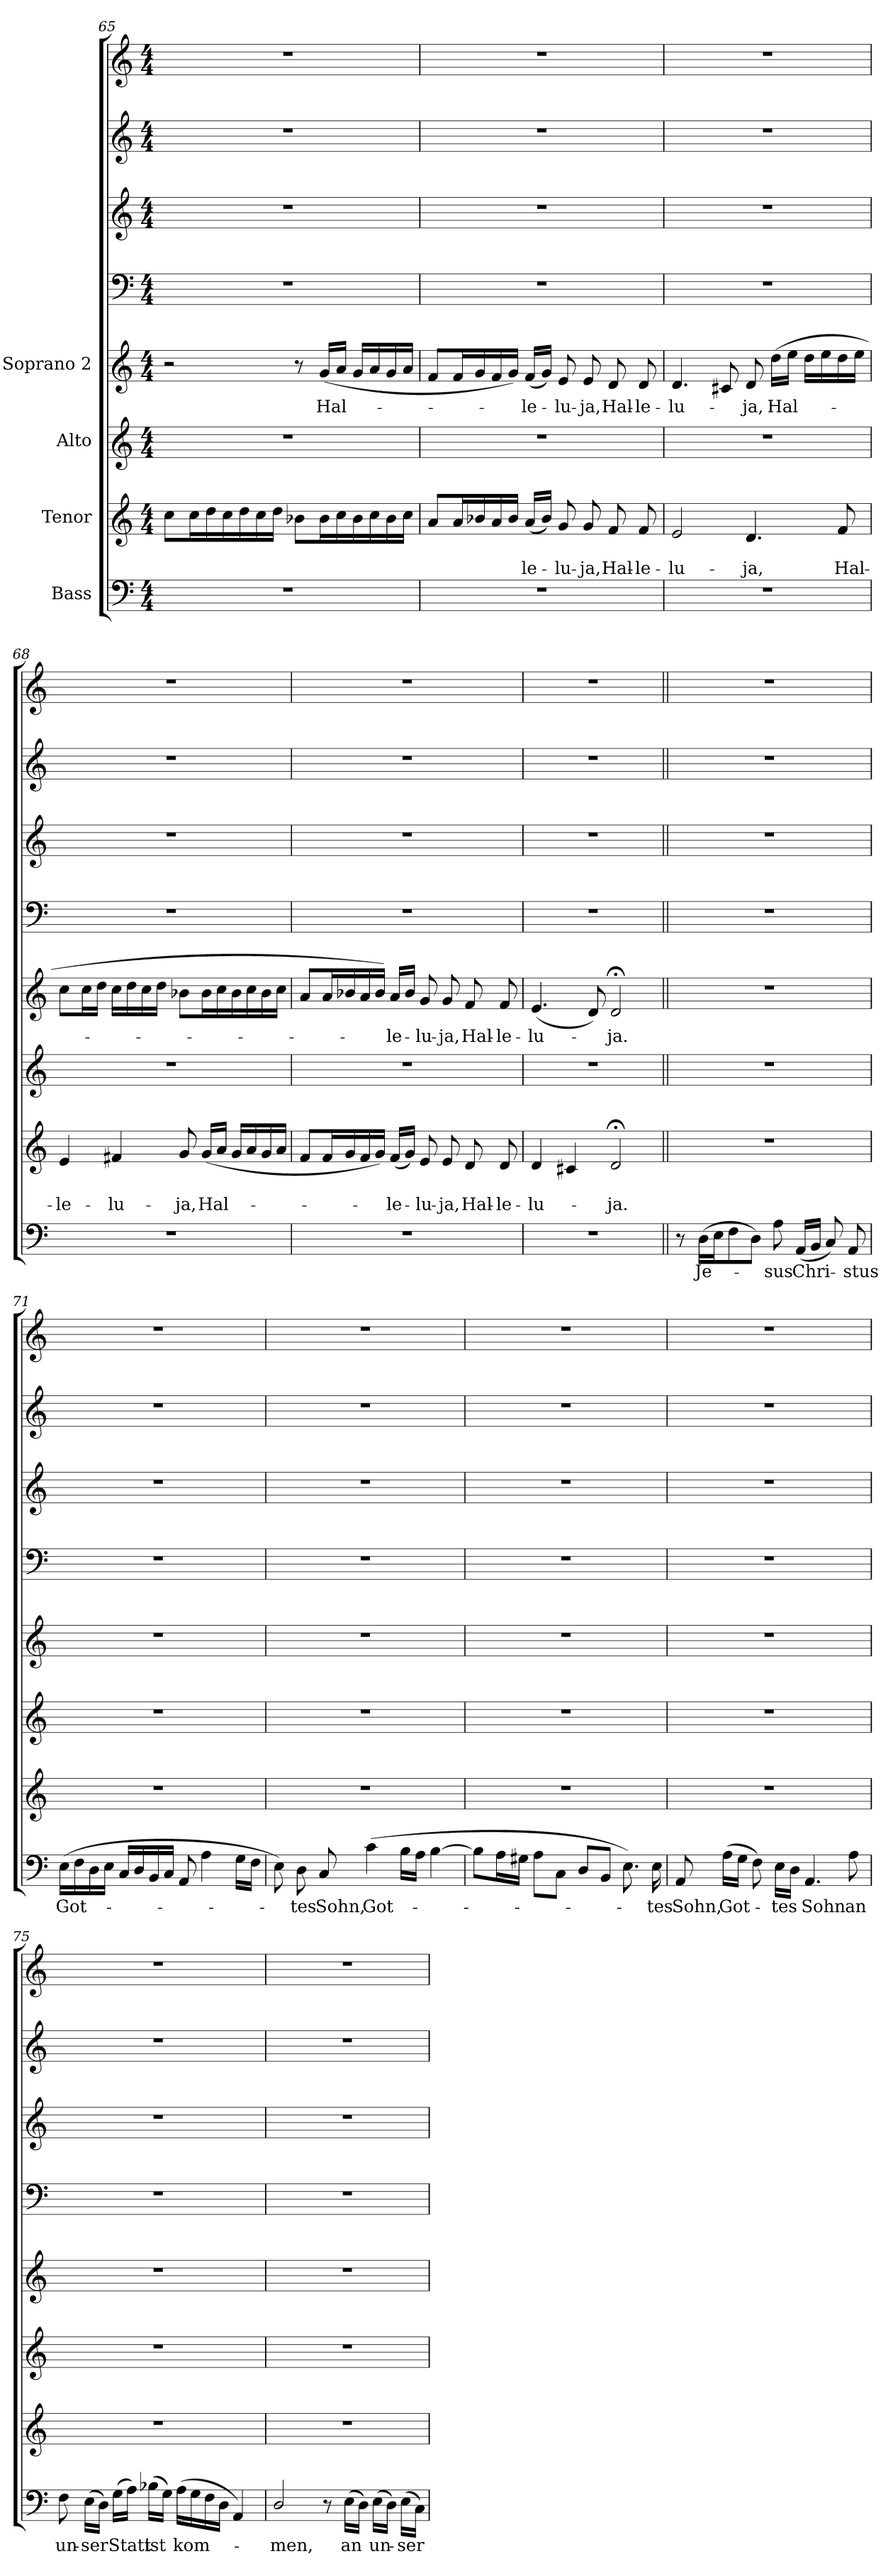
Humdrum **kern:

**kern	**text	**kern	**text	**text	**kern	**kern	**text	**kern	**kern	**kern	**kern
*part8	*part8	*part7	*part7	*part7	*part6	*part5	*part5	*part4	*part3	*part2	*part1
*staff8	*staff8	*staff7	*staff7	*staff7	*staff6	*staff5	*staff5	*staff4	*staff3	*staff2	*staff1
*I"Bass	*	*I"Tenor	*	*	*I"Alto	*I"Soprano 2	*	*	*	*	*
!!LO:LB:g=z
*clefF4	*	*clefG2	*	*	*clefG2	*clefG2	*	*clefF4	*clefG2	*clefG2	*clefG2
*	*	*ITrd7c12	*	*	*	*	*	*	*ITrd7c12	*	*
*k[]	*	*k[]	*	*	*k[]	*k[]	*	*k[]	*k[]	*k[]	*k[]
*C:	*	*C:	*	*	*C:	*C:	*	*C:	*C:	*C:	*C:
*M4/4	*	*M4/4	*	*	*M4/4	*M4/4	*	*M4/4	*M4/4	*M4/4	*M4/4
=65	=65	=65	=65	=65	=65	=65	=65	=65	=65	=65	=65
1r	.	8c\L	.	.	1r	2r	.	1r	1r	1r	1r
.	.	16c\L	.	.	.	.	.	.	.	.	.
.	.	16d\	.	.	.	.	.	.	.	.	.
.	.	16c\	.	.	.	.	.	.	.	.	.
.	.	16d\	.	.	.	.	.	.	.	.	.
.	.	16c\	.	.	.	.	.	.	.	.	.
.	.	16d\JJ	.	.	.	.	.	.	.	.	.
.	.	8B-X\L	.	.	.	8r	.	.	.	.	.
!	!	!	!	!	!	!	!LO:LY:b	!	!	!	!
.	.	16B-\L	.	.	.	(>16g/LL	Hal-	.	.	.	.
.	.	16c\	.	.	.	16a/JJ	.	.	.	.	.
.	.	16B-\	.	.	.	16g/LL	.	.	.	.	.
.	.	16c\	.	.	.	16a/	.	.	.	.	.
.	.	16B-\	.	.	.	16g/	.	.	.	.	.
.	.	16c\JJ	.	.	.	16a/JJ	.	.	.	.	.
=66	=66	=66	=66	=66	=66	=66	=66	=66	=66	=66	=66
1r	.	8A/L	.	.	1r	8f/L	.	1r	1r	1r	1r
.	.	16A/L	.	.	.	16f/L	.	.	.	.	.
.	.	16B-X/	.	.	.	16g/	.	.	.	.	.
.	.	16A/	.	.	.	16f/	.	.	.	.	.
.	.	16B-/JJ	.	.	.	16g/JJ)	.	.	.	.	.
!	!	!	!	!LO:LY:b	!	!	!LO:LY:b	!	!	!	!
.	.	(<16A/LL	.	-le-	.	(<16f/LL	-le-	.	.	.	.
.	.	16B-/JJ)	.	.	.	16g/JJ)	.	.	.	.	.
!	!	!	!	!LO:LY:b	!	!	!LO:LY:b	!	!	!	!
.	.	8G/	.	-lu-	.	8e/	-lu-	.	.	.	.
!	!	!	!	!LO:LY:b	!	!	!LO:LY:b	!	!	!	!
.	.	8G/	.	-ja,	.	8e/	-ja,	.	.	.	.
!	!	!	!	!LO:LY:b	!	!	!LO:LY:b	!	!	!	!
.	.	8F/	.	Hal-	.	8d/	Hal-	.	.	.	.
!	!	!	!	!LO:LY:b	!	!	!LO:LY:b	!	!	!	!
.	.	8F/	.	-le-	.	8d/	-le-	.	.	.	.
=67	=67	=67	=67	=67	=67	=67	=67	=67	=67	=67	=67
!	!	!	!	!LO:LY:b	!	!	!LO:LY:b	!	!	!	!
1r	.	2E/	.	-lu-	1r	4.d/	-lu-	1r	1r	1r	1r
.	.	.	.	.	.	8c#X/	.	.	.	.	.
!	!	!	!	!LO:LY:b	!	!	!LO:LY:b	!	!	!	!
.	.	4.D/	.	-ja,	.	8d/	-ja,	.	.	.	.
!	!	!	!	!	!	!	!LO:LY:b	!	!	!	!
.	.	.	.	.	.	(>16dd\LL	Hal-	.	.	.	.
.	.	.	.	.	.	16ee\JJ	.	.	.	.	.
.	.	.	.	.	.	16dd\LL	.	.	.	.	.
.	.	.	.	.	.	16ee\	.	.	.	.	.
!	!	!	!	!LO:LY:b	!	!	!	!	!	!	!
.	.	8F/	.	Hal-	.	16dd\	.	.	.	.	.
.	.	.	.	.	.	16ee\JJ	.	.	.	.	.
!!LO:PB:g=z
=68	=68	=68	=68	=68	=68	=68	=68	=68	=68	=68	=68
!	!	!	!	!LO:LY:b	!	!	!	!	!	!	!
1r	.	4E/	.	-le-	1r	8cc\L	.	1r	1r	1r	1r
.	.	.	.	.	.	16cc\L	.	.	.	.	.
.	.	.	.	.	.	16dd\JJ	.	.	.	.	.
!	!	!	!	!LO:LY:b	!	!	!	!	!	!	!
.	.	4F#X/	.	-lu-	.	16cc\LL	.	.	.	.	.
.	.	.	.	.	.	16dd\	.	.	.	.	.
.	.	.	.	.	.	16cc\	.	.	.	.	.
.	.	.	.	.	.	16dd\JJ	.	.	.	.	.
!	!	!	!	!LO:LY:b	!	!	!	!	!	!	!
.	.	8G/	.	-ja,	.	8b-X\L	.	.	.	.	.
!	!	!	!	!LO:LY:b	!	!	!	!	!	!	!
.	.	(<16G/LL	.	Hal-	.	16b-\L	.	.	.	.	.
.	.	16A/JJ	.	.	.	16cc\	.	.	.	.	.
.	.	16G/LL	.	.	.	16b-\	.	.	.	.	.
.	.	16A/	.	.	.	16cc\	.	.	.	.	.
.	.	16G/	.	.	.	16b-\	.	.	.	.	.
.	.	16A/JJ	.	.	.	16cc\JJ	.	.	.	.	.
=69	=69	=69	=69	=69	=69	=69	=69	=69	=69	=69	=69
1r	.	8F/L	.	.	1r	8a/L	.	1r	1r	1r	1r
.	.	16F/L	.	.	.	16a/L	.	.	.	.	.
.	.	16G/	.	.	.	16b-X/	.	.	.	.	.
.	.	16F/	.	.	.	16a/	.	.	.	.	.
.	.	16G/JJ)	.	.	.	16b-/JJ)	.	.	.	.	.
!	!	!	!	!LO:LY:b	!	!	!LO:LY:b	!	!	!	!
.	.	(<16F/LL	.	-le-	.	16a/LL	-le-	.	.	.	.
.	.	16G/JJ)	.	.	.	16b-/JJ	.	.	.	.	.
!	!	!	!	!LO:LY:b	!	!	!LO:LY:b	!	!	!	!
.	.	8E/	.	-lu-	.	8g/	-lu-	.	.	.	.
!	!	!	!	!LO:LY:b	!	!	!LO:LY:b	!	!	!	!
.	.	8E/	.	-ja,	.	8g/	-ja,	.	.	.	.
!	!	!	!	!LO:LY:b	!	!	!LO:LY:b	!	!	!	!
.	.	8D/	.	Hal-	.	8f/	Hal-	.	.	.	.
!	!	!	!	!LO:LY:b	!	!	!LO:LY:b	!	!	!	!
.	.	8D/	.	-le-	.	8f/	-le-	.	.	.	.
=70	=70	=70	=70	=70	=70	=70	=70	=70	=70	=70	=70
!	!	!	!	!LO:LY:b	!	!	!LO:LY:b	!	!	!	!
1r	.	4D/	.	-lu-	1r	(<4.e/	-lu-	1r	1r	1r	1r
.	.	4C#X/	.	.	.	.	.	.	.	.	.
.	.	.	.	.	.	8d/)	.	.	.	.	.
!	!	!	!	!LO:LY:b	!	!	!LO:LY:b	!	!	!	!
.	.	2D;</	.	-ja.	.	2d;</	-ja.	.	.	.	.
!!LO:PB:g=z
=70X2||	=70X2||	=70X2||	=70X2||	=70X2||	=70X2||	=70X2||	=70X2||	=70X2||	=70X2||	=70X2||	=70X2||
8r	.	1r	.	.	1r	1r	.	1r	1r	1r	1r
!	!LO:LY:b	!	!	!	!	!	!	!	!	!	!
(>16D\LL	Je-	.	.	.	.	.	.	.	.	.	.
16E\J	.	.	.	.	.	.	.	.	.	.	.
8F\	.	.	.	.	.	.	.	.	.	.	.
8D\J)	.	.	.	.	.	.	.	.	.	.	.
!	!LO:LY:b	!	!	!	!	!	!	!	!	!	!
8A\	-sus	.	.	.	.	.	.	.	.	.	.
!	!LO:LY:b	!	!	!	!	!	!	!	!	!	!
(<16AA/LL	Chri-	.	.	.	.	.	.	.	.	.	.
16BB/JJ	.	.	.	.	.	.	.	.	.	.	.
8C/)	.	.	.	.	.	.	.	.	.	.	.
!	!LO:LY:b	!	!	!	!	!	!	!	!	!	!
8AA/	-stus	.	.	.	.	.	.	.	.	.	.
=71	=71	=71	=71	=71	=71	=71	=71	=71	=71	=71	=71
!	!LO:LY:b	!	!	!	!	!	!	!	!	!	!
(>16E\LL	Got-	1r	.	.	1r	1r	.	1r	1r	1r	1r
16F\	.	.	.	.	.	.	.	.	.	.	.
16D\	.	.	.	.	.	.	.	.	.	.	.
16E\JJ	.	.	.	.	.	.	.	.	.	.	.
16C/LL	.	.	.	.	.	.	.	.	.	.	.
16D/	.	.	.	.	.	.	.	.	.	.	.
16BB/	.	.	.	.	.	.	.	.	.	.	.
16C/JJ	.	.	.	.	.	.	.	.	.	.	.
8AA/	.	.	.	.	.	.	.	.	.	.	.
4A\	.	.	.	.	.	.	.	.	.	.	.
16G\LL	.	.	.	.	.	.	.	.	.	.	.
16F\JJ	.	.	.	.	.	.	.	.	.	.	.
=72	=72	=72	=72	=72	=72	=72	=72	=72	=72	=72	=72
8E\)	.	1r	.	.	1r	1r	.	1r	1r	1r	1r
!	!LO:LY:b	!	!	!	!	!	!	!	!	!	!
8D\	-tes	.	.	.	.	.	.	.	.	.	.
!	!LO:LY:b	!	!	!	!	!	!	!	!	!	!
8C/	Sohn,	.	.	.	.	.	.	.	.	.	.
!	!LO:LY:b	!	!	!	!	!	!	!	!	!	!
(>4c\	Got-	.	.	.	.	.	.	.	.	.	.
16B\LL	.	.	.	.	.	.	.	.	.	.	.
16A\JJ	.	.	.	.	.	.	.	.	.	.	.
[>4B\	.	.	.	.	.	.	.	.	.	.	.
=73	=73	=73	=73	=73	=73	=73	=73	=73	=73	=73	=73
8B\L]	.	1r	.	.	1r	1r	.	1r	1r	1r	1r
16A\L	.	.	.	.	.	.	.	.	.	.	.
16G#X\JJ	.	.	.	.	.	.	.	.	.	.	.
8A\L	.	.	.	.	.	.	.	.	.	.	.
8C\J	.	.	.	.	.	.	.	.	.	.	.
8D/L	.	.	.	.	.	.	.	.	.	.	.
8BB/J	.	.	.	.	.	.	.	.	.	.	.
8.E\)	.	.	.	.	.	.	.	.	.	.	.
!	!LO:LY:b	!	!	!	!	!	!	!	!	!	!
16E\	-tes	.	.	.	.	.	.	.	.	.	.
!!LO:LB:g=z
=74	=74	=74	=74	=74	=74	=74	=74	=74	=74	=74	=74
!	!LO:LY:b	!	!	!	!	!	!	!	!	!	!
8AA/	Sohn,	1r	.	.	1r	1r	.	1r	1r	1r	1r
!	!LO:LY:b	!	!	!	!	!	!	!	!	!	!
(>16A\LL	Got-	.	.	.	.	.	.	.	.	.	.
16G\JJ	.	.	.	.	.	.	.	.	.	.	.
8F\)	.	.	.	.	.	.	.	.	.	.	.
!	!LO:LY:b	!	!	!	!	!	!	!	!	!	!
16E\LL	-tes	.	.	.	.	.	.	.	.	.	.
16D\JJ	.	.	.	.	.	.	.	.	.	.	.
!	!LO:LY:b	!	!	!	!	!	!	!	!	!	!
4.AA/	Sohn	.	.	.	.	.	.	.	.	.	.
!	!LO:LY:b	!	!	!	!	!	!	!	!	!	!
8A\	an	.	.	.	.	.	.	.	.	.	.
=75	=75	=75	=75	=75	=75	=75	=75	=75	=75	=75	=75
!	!LO:LY:b	!	!	!	!	!	!	!	!	!	!
8F\	un-	1r	.	.	1r	1r	.	1r	1r	1r	1r
!	!LO:LY:b	!	!	!	!	!	!	!	!	!	!
(>16E\LL	-ser	.	.	.	.	.	.	.	.	.	.
16D\JJ)	.	.	.	.	.	.	.	.	.	.	.
!	!LO:LY:b	!	!	!	!	!	!	!	!	!	!
(>16G\LL	Statt	.	.	.	.	.	.	.	.	.	.
16A\JJ)	.	.	.	.	.	.	.	.	.	.	.
!	!LO:LY:b	!	!	!	!	!	!	!	!	!	!
(>16B-X\LL	ist	.	.	.	.	.	.	.	.	.	.
16G\JJ)	.	.	.	.	.	.	.	.	.	.	.
!	!LO:LY:b	!	!	!	!	!	!	!	!	!	!
(>16A\LL	kom-	.	.	.	.	.	.	.	.	.	.
16G\	.	.	.	.	.	.	.	.	.	.	.
16F\	.	.	.	.	.	.	.	.	.	.	.
16D\JJ	.	.	.	.	.	.	.	.	.	.	.
4AA/)	.	.	.	.	.	.	.	.	.	.	.
=76	=76	=76	=76	=76	=76	=76	=76	=76	=76	=76	=76
!	!LO:LY:b	!	!	!	!	!	!	!	!	!	!
2D/	-men,	1r	.	.	1r	1r	.	1r	1r	1r	1r
8r	.	.	.	.	.	.	.	.	.	.	.
!	!LO:LY:b	!	!	!	!	!	!	!	!	!	!
(>16E\LL	an	.	.	.	.	.	.	.	.	.	.
16D\JJ)	.	.	.	.	.	.	.	.	.	.	.
!	!LO:LY:b	!	!	!	!	!	!	!	!	!	!
(>16E\LL	un-	.	.	.	.	.	.	.	.	.	.
16D\JJ)	.	.	.	.	.	.	.	.	.	.	.
!	!LO:LY:b	!	!	!	!	!	!	!	!	!	!
(>16E\LL	-ser	.	.	.	.	.	.	.	.	.	.
16C\JJ)	.	.	.	.	.	.	.	.	.	.	.
=	=	=	=	=	=	=	=	=	=	=	=
*-	*-	*-	*-	*-	*-	*-	*-	*-	*-	*-	*-
